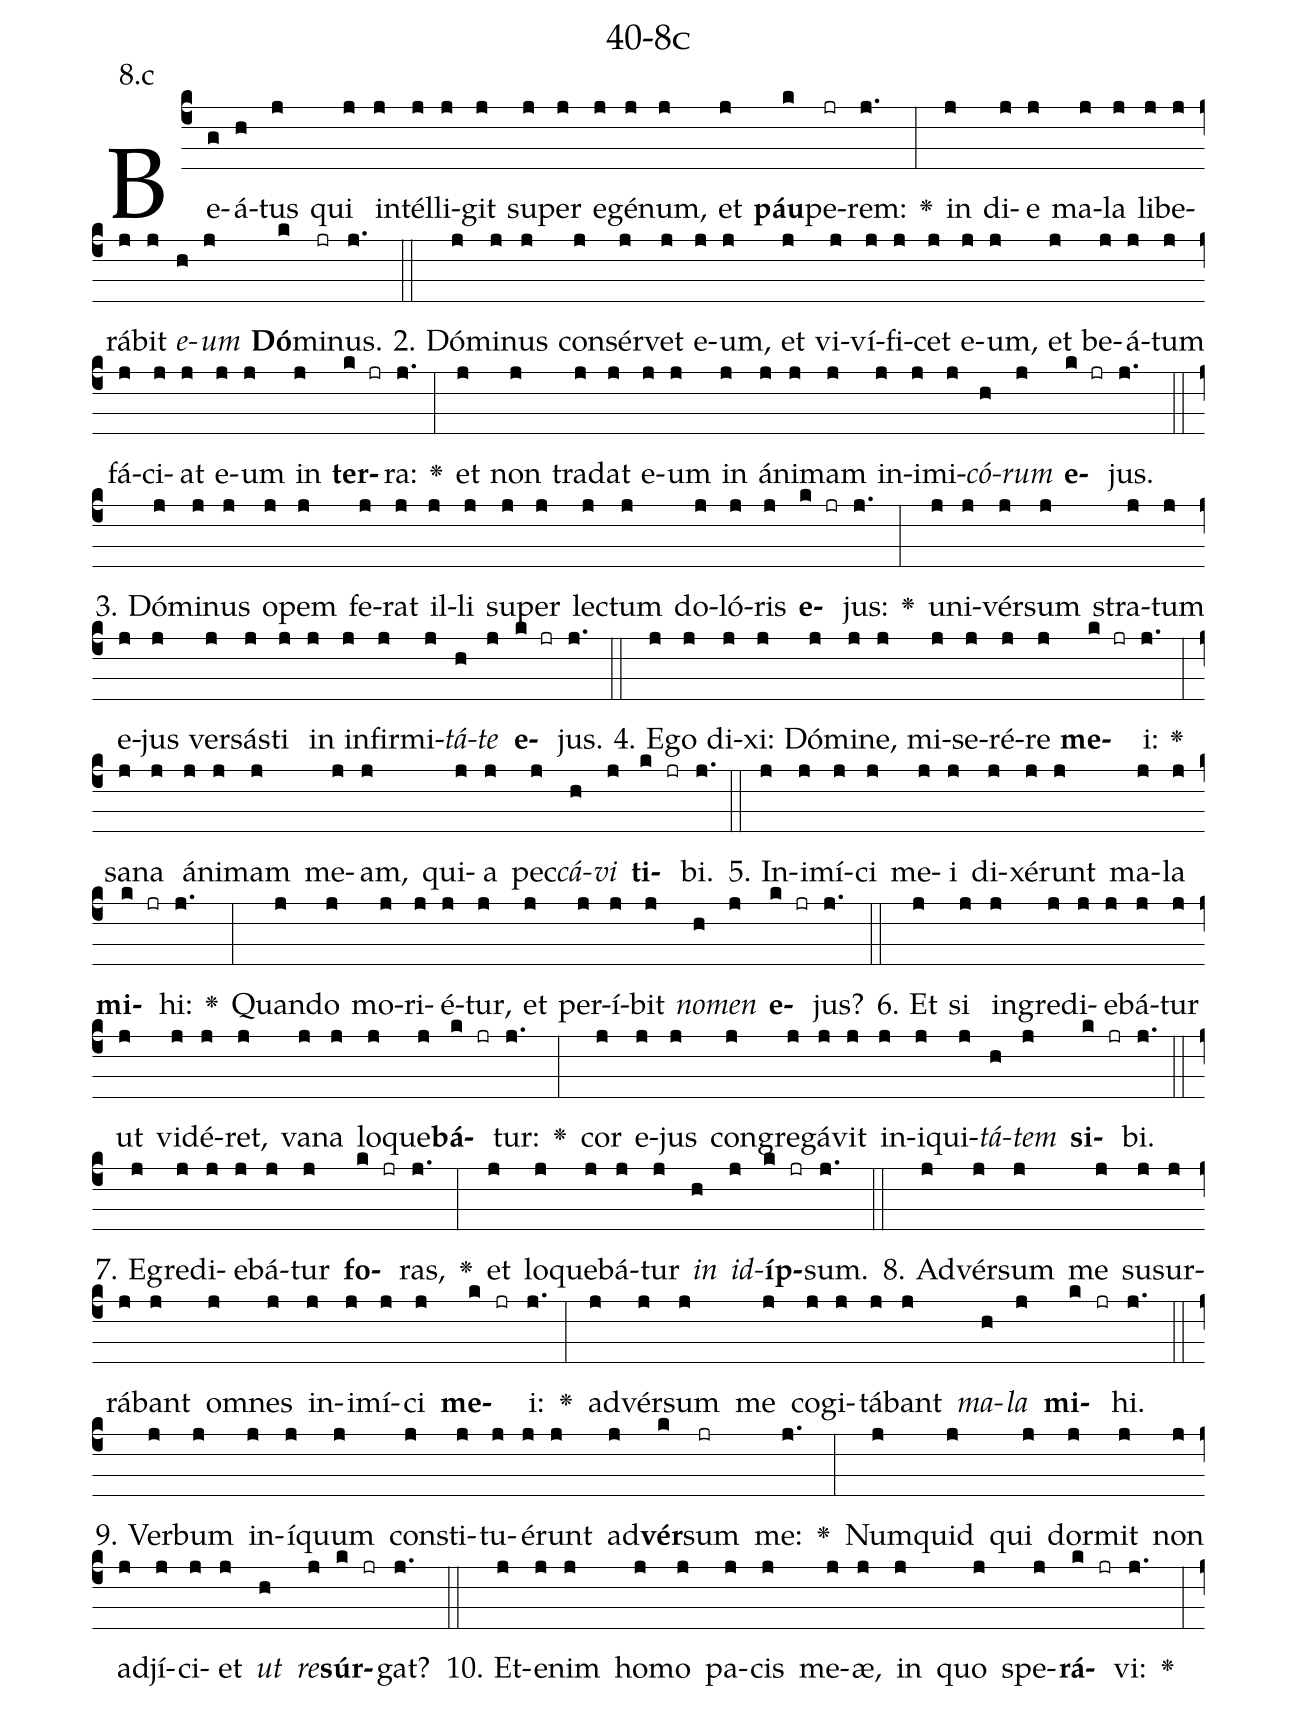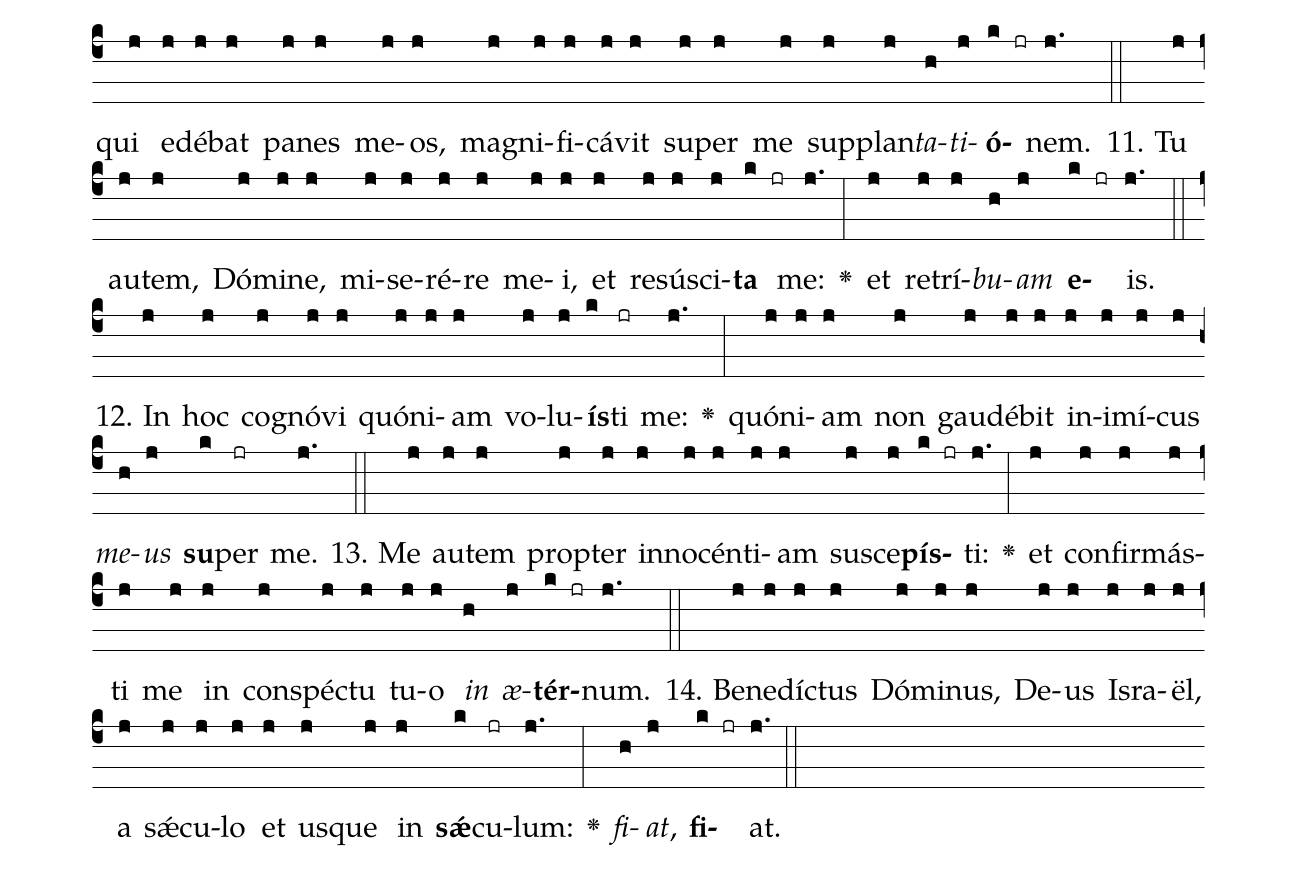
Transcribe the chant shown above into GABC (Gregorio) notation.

name: 40-8c;
annotation: 8.c;
%%
(c4)Be(g)á(h)tus(j) qui(j) in(j)tél(j)li(j)git(j) su(j)per(j) e(j)gé(j)num,(j) et(j) <b>páu</b>(k)pe(jr)rem:(j.) <v>\greheightstar</v>(:) in(j) di(j)e(j) ma(j)la(j) li(j)be(j)rá(j)bit(j) <i>e</i>(h)<i>um</i>(j) <b>Dó</b>(k)mi(jr)nus.(j.) (::)
2. Dó(j)mi(j)nus(j) con(j)sér(j)vet(j) e(j)um,(j) et(j) vi(j)ví(j)fi(j)cet(j) e(j)um,(j) et(j) be(j)á(j)tum(j) fá(j)ci(j)at(j) e(j)um(j) in(j) <b>ter</b>(k jr)ra:(j.) <v>\greheightstar</v>(:) et(j) non(j) tra(j)dat(j) e(j)um(j) in(j) á(j)ni(j)mam(j) in(j)i(j)mi(j)<i>có</i>(h)<i>rum</i>(j) <b>e</b>(k jr)jus.(j.) (::)
3. Dó(j)mi(j)nus(j) o(j)pem(j) fe(j)rat(j) il(j)li(j) su(j)per(j) lec(j)tum(j) do(j)ló(j)ris(j) <b>e</b>(k jr)jus:(j.) <v>\greheightstar</v>(:) u(j)ni(j)vér(j)sum(j) stra(j)tum(j) e(j)jus(j) ver(j)sás(j)ti(j) in(j) in(j)fir(j)mi(j)<i>tá</i>(h)<i>te</i>(j) <b>e</b>(k jr)jus.(j.) (::)
4. E(j)go(j) di(j)xi:(j) Dó(j)mi(j)ne,(j) mi(j)se(j)ré(j)re(j) <b>me</b>(k jr)i:(j.) <v>\greheightstar</v>(:) sa(j)na(j) á(j)ni(j)mam(j) me(j)am,(j) qui(j)a(j) pec(j)<i>cá</i>(h)<i>vi</i>(j) <b>ti</b>(k jr)bi.(j.) (::)
5. In(j)i(j)mí(j)ci(j) me(j)i(j) di(j)xé(j)runt(j) ma(j)la(j) <b>mi</b>(k jr)hi:(j.) <v>\greheightstar</v>(:) Quan(j)do(j) mo(j)ri(j)é(j)tur,(j) et(j) per(j)í(j)bit(j) <i>no</i>(h)<i>men</i>(j) <b>e</b>(k jr)jus?(j.) (::)
6. Et(j) si(j) in(j)gre(j)di(j)e(j)bá(j)tur(j) ut(j) vi(j)dé(j)ret,(j) va(j)na(j) lo(j)que(j)<b>bá</b>(k jr)tur:(j.) <v>\greheightstar</v>(:) cor(j) e(j)jus(j) con(j)gre(j)gá(j)vit(j) in(j)i(j)qui(j)<i>tá</i>(h)<i>tem</i>(j) <b>si</b>(k jr)bi.(j.) (::)
7. E(j)gre(j)di(j)e(j)bá(j)tur(j) <b>fo</b>(k jr)ras,(j.) <v>\greheightstar</v>(:) et(j) lo(j)que(j)bá(j)tur(j) <i>in</i>(h) <i>id</i>(j)<b>íp</b>(k jr)sum.(j.) (::)
8. Ad(j)vér(j)sum(j) me(j) su(j)sur(j)rá(j)bant(j) om(j)nes(j) in(j)i(j)mí(j)ci(j) <b>me</b>(k jr)i:(j.) <v>\greheightstar</v>(:) ad(j)vér(j)sum(j) me(j) co(j)gi(j)tá(j)bant(j) <i>ma</i>(h)<i>la</i>(j) <b>mi</b>(k jr)hi.(j.) (::)
9. Ver(j)bum(j) in(j)í(j)quum(j) con(j)sti(j)tu(j)é(j)runt(j) ad(j)<b>vér</b>(k)sum(jr) me:(j.) <v>\greheightstar</v>(:) Num(j)quid(j) qui(j) dor(j)mit(j) non(j) ad(j)jí(j)ci(j)et(j) <i>ut</i>(h) <i>re</i>(j)<b>súr</b>(k jr)gat?(j.) (::)
10. Et(j)e(j)nim(j) ho(j)mo(j) pa(j)cis(j) me(j)æ,(j) in(j) quo(j) spe(j)<b>rá</b>(k jr)vi:(j.) <v>\greheightstar</v>(:) qui(j) e(j)dé(j)bat(j) pa(j)nes(j) me(j)os,(j) ma(j)gni(j)fi(j)cá(j)vit(j) su(j)per(j) me(j) sup(j)plan(j)<i>ta</i>(h)<i>ti</i>(j)<b>ó</b>(k jr)nem.(j.) (::)
11. Tu(j) au(j)tem,(j) Dó(j)mi(j)ne,(j) mi(j)se(j)ré(j)re(j) me(j)i,(j) et(j) re(j)sú(j)sci(j)<b>ta</b>(k jr) me:(j.) <v>\greheightstar</v>(:) et(j) re(j)trí(j)<i>bu</i>(h)<i>am</i>(j) <b>e</b>(k jr)is.(j.) (::)
12. In(j) hoc(j) co(j)gnó(j)vi(j) quón(j)i(j)am(j) vo(j)lu(j)<b>ís</b>(k)ti(jr) me:(j.) <v>\greheightstar</v>(:) quón(j)i(j)am(j) non(j) gau(j)dé(j)bit(j) in(j)i(j)mí(j)cus(j) <i>me</i>(h)<i>us</i>(j) <b>su</b>(k)per(jr) me.(j.) (::)
13. Me(j) au(j)tem(j) prop(j)ter(j) in(j)no(j)cén(j)ti(j)am(j) su(j)sce(j)<b>pís</b>(k jr)ti:(j.) <v>\greheightstar</v>(:) et(j) con(j)fir(j)más(j)ti(j) me(j) in(j) con(j)spéc(j)tu(j) tu(j)o(j) <i>in</i>(h) <i>æ</i>(j)<b>tér</b>(k jr)num.(j.) (::)
14. Be(j)ne(j)díc(j)tus(j) Dó(j)mi(j)nus,(j) De(j)us(j) Is(j)ra(j)ël,(j) a(j) sǽ(j)cu(j)lo(j) et(j) us(j)que(j) in(j) <b>sǽ</b>(k)cu(jr)lum:(j.) <v>\greheightstar</v>(:) <i>fi</i>(h)<i>at</i>,(j) <b>fi</b>(k jr)at.(j.) (::)
